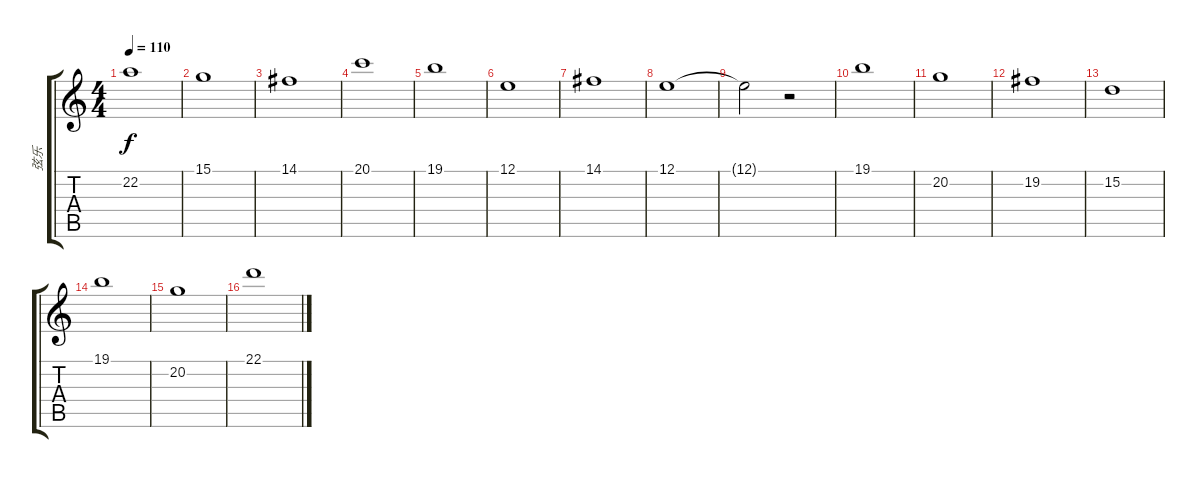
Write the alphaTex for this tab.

\track ("弦乐" "弦乐") {instrument stringensemble1}
\staff {score tabs}
\tuning (E4 B3 G3 D3 A2 E2) {hide}
\ts (4 4)
\tempo 110
\clef g2
\ks c
22.2.1{dy f} |
15.1.1 |
14.1.1 |
20.1.1 |
19.1.1 |
12.1.1 |
14.1.1 |
12.1.1 |
12.1{t}.2 r.2 |
19.1.1{volume 9} |
20.2.1 |
19.2.1 |
15.2.1 |
19.1.1 |
20.2.1 |
22.1.1
